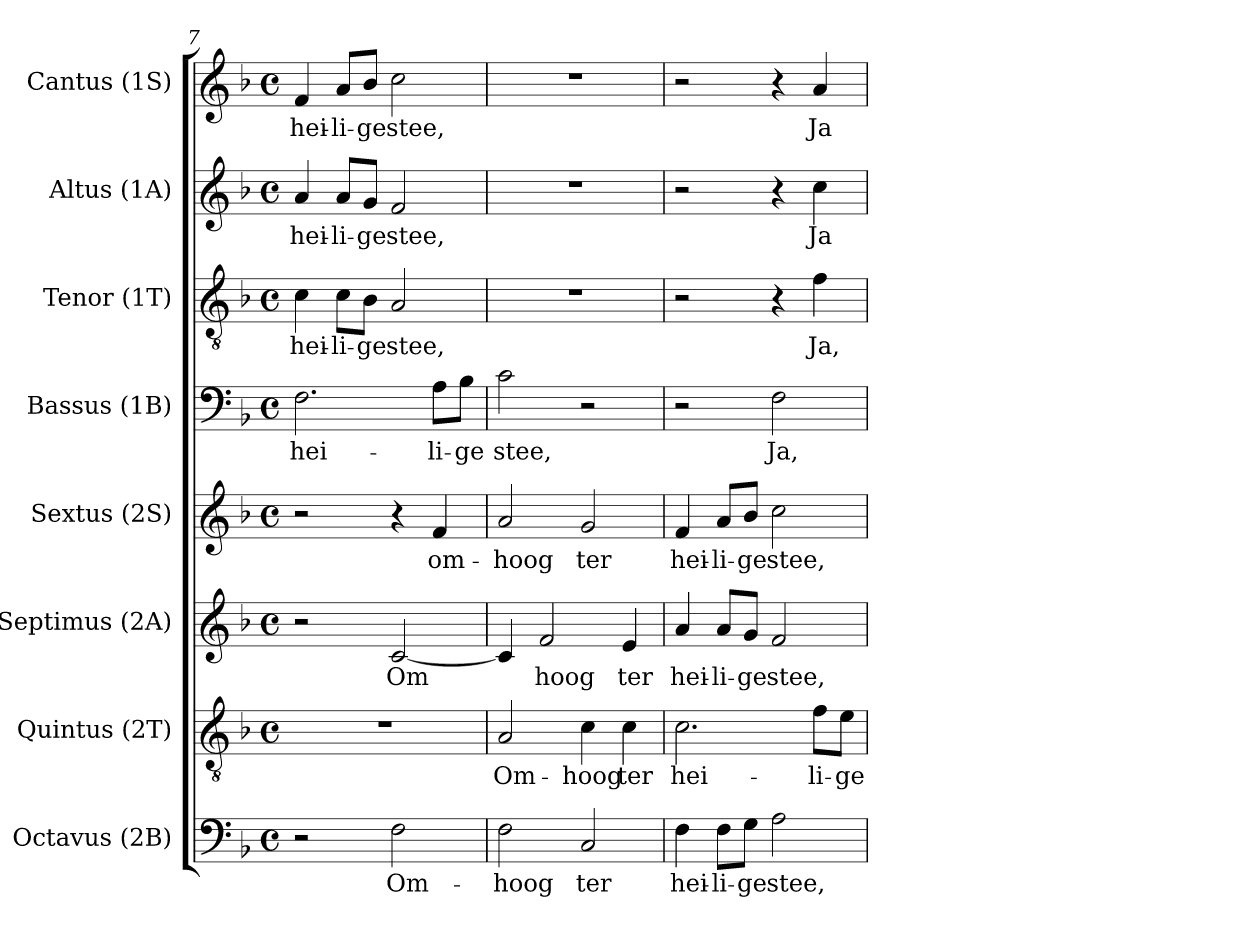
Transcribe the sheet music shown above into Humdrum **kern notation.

**kern	**text	**kern	**text	**kern	**text	**kern	**text	**kern	**text	**kern	**text	**kern	**text	**kern	**text
*part8	*part8	*part7	*part7	*part6	*part6	*part5	*part5	*part4	*part4	*part3	*part3	*part2	*part2	*part1	*part1
*staff8	*staff8	*staff7	*staff7	*staff6	*staff6	*staff5	*staff5	*staff4	*staff4	*staff3	*staff3	*staff2	*staff2	*staff1	*staff1
*I"Octavus (2B)	*	*I"Quintus (2T)	*	*I"Septimus (2A)	*	*I"Sextus (2S)	*	*I"Bassus (1B)	*	*I"Tenor (1T)	*	*I"Altus (1A)	*	*I"Cantus (1S)	*
*I'Octavus	*	*I'Quintus	*	*I'Septimus	*	*I'Sextus	*	*I'Bassus	*	*I'Tenor	*	*I'Altus	*	*I'Cantus	*
*clefF4	*	*clefGv2	*	*clefG2	*	*clefG2	*	*clefF4	*	*clefGv2	*	*clefG2	*	*clefG2	*
*k[b-]	*	*k[b-]	*	*k[b-]	*	*k[b-]	*	*k[b-]	*	*k[b-]	*	*k[b-]	*	*k[b-]	*
*F:	*	*F:	*	*F:	*	*F:	*	*F:	*	*F:	*	*F:	*	*F:	*
*M4/4	*	*M4/4	*	*M4/4	*	*M4/4	*	*M4/4	*	*M4/4	*	*M4/4	*	*M4/4	*
*met(c)	*	*met(c)	*	*met(c)	*	*met(c)	*	*met(c)	*	*met(c)	*	*met(c)	*	*met(c)	*
=7	=7	=7	=7	=7	=7	=7	=7	=7	=7	=7	=7	=7	=7	=7	=7
!	!	!	!	!	!	!	!	!	!LO:LY:b:color=#000000	!	!	!	!	!	!
!	!	!	!	!	!	!	!	!	!	!	!LO:LY:b:color=#000000	!	!	!	!
!	!	!	!	!	!	!	!	!	!	!	!	!	!LO:LY:b:color=#000000	!	!
!	!	!	!	!	!	!	!	!	!	!	!	!	!	!	!LO:LY:b:color=#000000
2r	.	1r	.	2r	.	2r	.	2.Fi\	hei-	4ci\	hei-	4ai/	hei-	4fi/	hei-
!	!	!	!	!	!	!	!	!	!	!	!LO:LY:b:color=#000000	!	!	!	!
!	!	!	!	!	!	!	!	!	!	!	!	!	!LO:LY:b:color=#000000	!	!
!	!	!	!	!	!	!	!	!	!	!	!	!	!	!	!LO:LY:b:color=#000000
.	.	.	.	.	.	.	.	.	.	8ci\L	-li-	8ai/L	-li-	8ai/L	-li-
!	!	!	!	!	!	!	!	!	!	!	!LO:LY:b:color=#000000	!	!	!	!
!	!	!	!	!	!	!	!	!	!	!	!	!	!LO:LY:b:color=#000000	!	!
!	!	!	!	!	!	!	!	!	!	!	!	!	!	!	!LO:LY:b:color=#000000
.	.	.	.	.	.	.	.	.	.	8B-i\J	-ge	8gi/J	-ge	8b-i/J	-ge
!	!LO:LY:b:color=#000000	!	!	!	!	!	!	!	!	!	!	!	!	!	!
!	!	!	!	!	!LO:LY:b:color=#000000	!	!	!	!	!	!	!	!	!	!
!	!	!	!	!	!	!	!	!	!	!	!LO:LY:b:color=#000000	!	!	!	!
!	!	!	!	!	!	!	!	!	!	!	!	!	!LO:LY:b:color=#000000	!	!
!	!	!	!	!	!	!	!	!	!	!	!	!	!	!	!LO:LY:b:color=#000000
2Fi\	Om-	.	.	[<2ci/	Om	4r	.	.	.	2Ai/	stee,	2fi/	stee,	2cci\	stee,
!	!	!	!	!	!	!	!LO:LY:b:color=#000000	!	!	!	!	!	!	!	!
!	!	!	!	!	!	!	!	!	!LO:LY:b:color=#000000	!	!	!	!	!	!
.	.	.	.	.	.	4fi/	om-	8Ai\L	-li-	.	.	.	.	.	.
!	!	!	!	!	!	!	!	!	!LO:LY:b:color=#000000	!	!	!	!	!	!
.	.	.	.	.	.	.	.	8B-i\J	-ge	.	.	.	.	.	.
=8	=8	=8	=8	=8	=8	=8	=8	=8	=8	=8	=8	=8	=8	=8	=8
!	!LO:LY:b:color=#000000	!	!	!	!	!	!	!	!	!	!	!	!	!	!
!	!	!	!LO:LY:b:color=#000000	!	!	!	!	!	!	!	!	!	!	!	!
!	!	!	!	!	!	!	!LO:LY:b:color=#000000	!	!	!	!	!	!	!	!
!	!	!	!	!	!	!	!	!	!LO:LY:b:color=#000000	!	!	!	!	!	!
2Fi\	-hoog	2Ai/	Om-	4ci/]	.	2ai/	-hoog	2ci\	stee,	1r	.	1r	.	1r	.
!	!	!	!	!	!LO:LY:b:color=#000000	!	!	!	!	!	!	!	!	!	!
.	.	.	.	2fi/	hoog	.	.	.	.	.	.	.	.	.	.
!	!LO:LY:b:color=#000000	!	!	!	!	!	!	!	!	!	!	!	!	!	!
!	!	!	!LO:LY:b:color=#000000	!	!	!	!	!	!	!	!	!	!	!	!
!	!	!	!	!	!	!	!LO:LY:b:color=#000000	!	!	!	!	!	!	!	!
2Ci/	ter	4ci\	-hoog	.	.	2gi/	ter	2r	.	.	.	.	.	.	.
!	!	!	!LO:LY:b:color=#000000	!	!	!	!	!	!	!	!	!	!	!	!
!	!	!	!	!	!LO:LY:b:color=#000000	!	!	!	!	!	!	!	!	!	!
.	.	4ci\	ter	4ei/	ter	.	.	.	.	.	.	.	.	.	.
=9	=9	=9	=9	=9	=9	=9	=9	=9	=9	=9	=9	=9	=9	=9	=9
!	!LO:LY:b:color=#000000	!	!	!	!	!	!	!	!	!	!	!	!	!	!
!	!	!	!LO:LY:b:color=#000000	!	!	!	!	!	!	!	!	!	!	!	!
!	!	!	!	!	!LO:LY:b:color=#000000	!	!	!	!	!	!	!	!	!	!
!	!	!	!	!	!	!	!LO:LY:b:color=#000000	!	!	!	!	!	!	!	!
4Fi\	hei-	2.ci\	hei-	4ai/	hei-	4fi/	hei-	2r	.	2r	.	2r	.	2r	.
!	!LO:LY:b:color=#000000	!	!	!	!	!	!	!	!	!	!	!	!	!	!
!	!	!	!	!	!LO:LY:b:color=#000000	!	!	!	!	!	!	!	!	!	!
!	!	!	!	!	!	!	!LO:LY:b:color=#000000	!	!	!	!	!	!	!	!
8Fi\L	-li-	.	.	8ai/L	-li-	8ai/L	-li-	.	.	.	.	.	.	.	.
!	!LO:LY:b:color=#000000	!	!	!	!	!	!	!	!	!	!	!	!	!	!
!	!	!	!	!	!LO:LY:b:color=#000000	!	!	!	!	!	!	!	!	!	!
!	!	!	!	!	!	!	!LO:LY:b:color=#000000	!	!	!	!	!	!	!	!
8Gi\J	-ge	.	.	8gi/J	-ge	8b-i/J	-ge	.	.	.	.	.	.	.	.
!	!LO:LY:b:color=#000000	!	!	!	!	!	!	!	!	!	!	!	!	!	!
!	!	!	!	!	!LO:LY:b:color=#000000	!	!	!	!	!	!	!	!	!	!
!	!	!	!	!	!	!	!LO:LY:b:color=#000000	!	!	!	!	!	!	!	!
!	!	!	!	!	!	!	!	!	!LO:LY:b:color=#000000	!	!	!	!	!	!
2Ai\	stee,	.	.	2fi/	stee,	2cci\	stee,	2Fi\	Ja,	4r	.	4r	.	4r	.
!	!	!	!LO:LY:b:color=#000000	!	!	!	!	!	!	!	!	!	!	!	!
!	!	!	!	!	!	!	!	!	!	!	!LO:LY:b:color=#000000	!	!	!	!
!	!	!	!	!	!	!	!	!	!	!	!	!	!LO:LY:b:color=#000000	!	!
!	!	!	!	!	!	!	!	!	!	!	!	!	!	!	!LO:LY:b:color=#000000
.	.	8fi\L	-li-	.	.	.	.	.	.	4fi\	Ja,	4cci\	Ja	4ai/	Ja
!	!	!	!LO:LY:b:color=#000000	!	!	!	!	!	!	!	!	!	!	!	!
.	.	8ei\J	-ge	.	.	.	.	.	.	.	.	.	.	.	.
=	=	=	=	=	=	=	=	=	=	=	=	=	=	=	=
*-	*-	*-	*-	*-	*-	*-	*-	*-	*-	*-	*-	*-	*-	*-	*-
